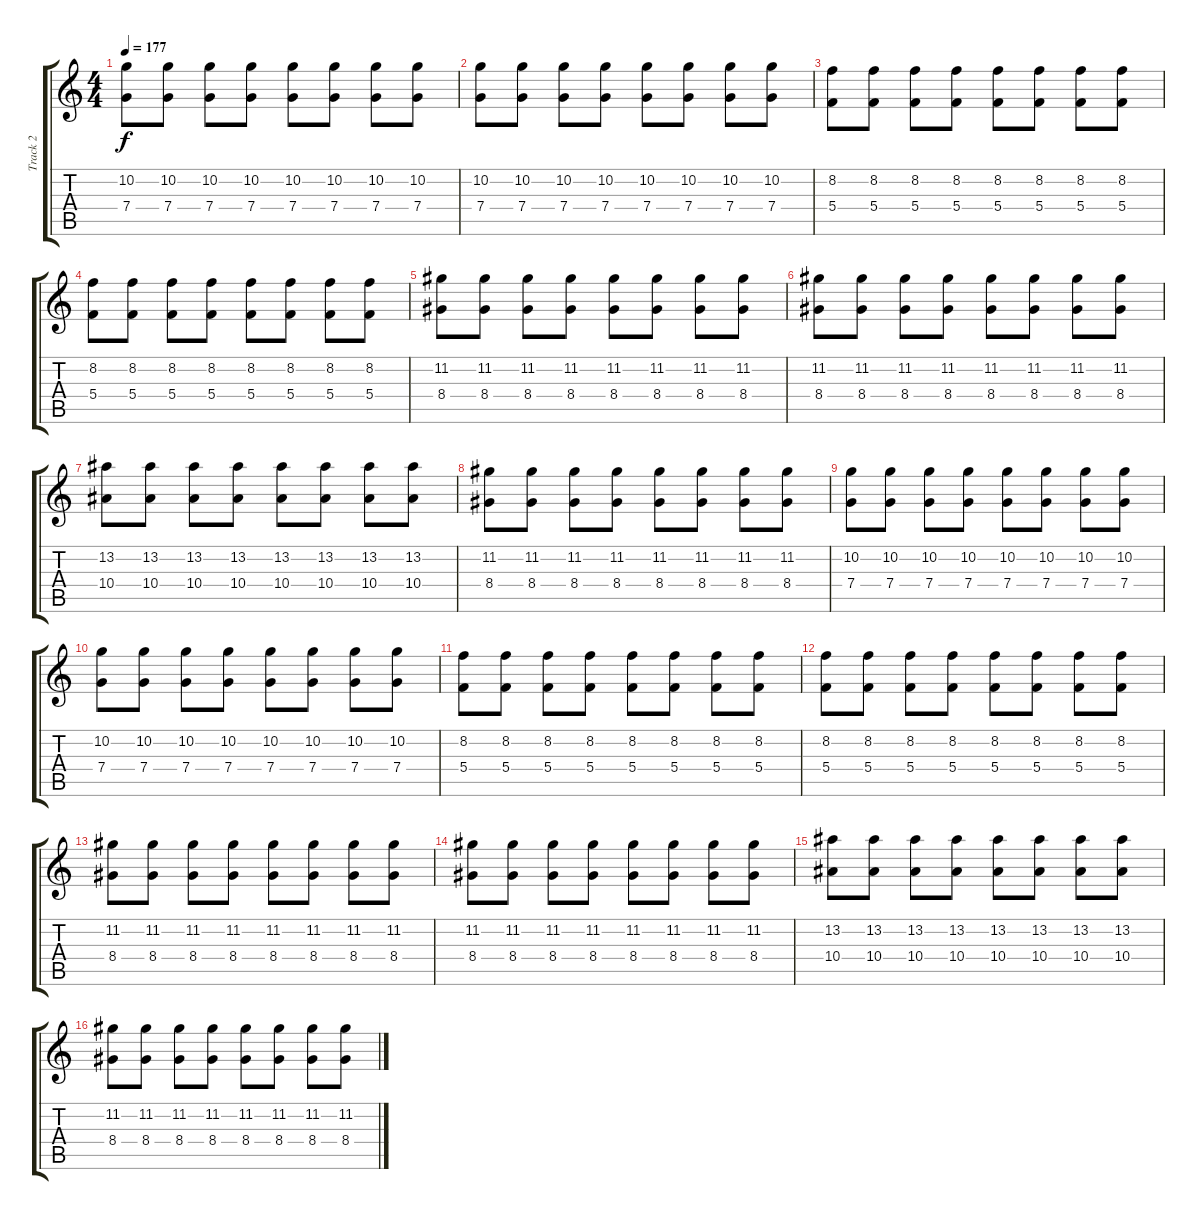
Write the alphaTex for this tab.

\track ("Track 2" "Track 2") {instrument distortionguitar}
\staff {score tabs}
\tuning (D4 A3 F3 C3 G2 C2) {hide}
\ts (4 4)
\tempo 177
\clef g2
\ks c
(10.2 7.4).8{dy f} (10.2 7.4).8 (10.2 7.4).8 (10.2 7.4).8 (10.2 7.4).8 (10.2 7.4).8 (10.2 7.4).8 (10.2 7.4).8 |
(10.2 7.4).8 (10.2 7.4).8 (10.2 7.4).8 (10.2 7.4).8 (10.2 7.4).8 (10.2 7.4).8 (10.2 7.4).8 (10.2 7.4).8 |
(8.2 5.4).8 (8.2 5.4).8 (8.2 5.4).8 (8.2 5.4).8 (8.2 5.4).8 (8.2 5.4).8 (8.2 5.4).8 (8.2 5.4).8 |
(8.2 5.4).8 (8.2 5.4).8 (8.2 5.4).8 (8.2 5.4).8 (8.2 5.4).8 (8.2 5.4).8 (8.2 5.4).8 (8.2 5.4).8 |
(11.2 8.4).8 (11.2 8.4).8 (11.2 8.4).8 (11.2 8.4).8 (11.2 8.4).8 (11.2 8.4).8 (11.2 8.4).8 (11.2 8.4).8 |
(11.2 8.4).8 (11.2 8.4).8 (11.2 8.4).8 (11.2 8.4).8 (11.2 8.4).8 (11.2 8.4).8 (11.2 8.4).8 (11.2 8.4).8 |
(13.2 10.4).8 (13.2 10.4).8 (13.2 10.4).8 (13.2 10.4).8 (13.2 10.4).8 (13.2 10.4).8 (13.2 10.4).8 (13.2 10.4).8 |
(11.2 8.4).8 (11.2 8.4).8 (11.2 8.4).8 (11.2 8.4).8 (11.2 8.4).8 (11.2 8.4).8 (11.2 8.4).8 (11.2 8.4).8 |
(10.2 7.4).8 (10.2 7.4).8 (10.2 7.4).8 (10.2 7.4).8 (10.2 7.4).8 (10.2 7.4).8 (10.2 7.4).8 (10.2 7.4).8 |
(10.2 7.4).8 (10.2 7.4).8 (10.2 7.4).8 (10.2 7.4).8 (10.2 7.4).8 (10.2 7.4).8 (10.2 7.4).8 (10.2 7.4).8 |
(8.2 5.4).8 (8.2 5.4).8 (8.2 5.4).8 (8.2 5.4).8 (8.2 5.4).8 (8.2 5.4).8 (8.2 5.4).8 (8.2 5.4).8 |
(8.2 5.4).8 (8.2 5.4).8 (8.2 5.4).8 (8.2 5.4).8 (8.2 5.4).8 (8.2 5.4).8 (8.2 5.4).8 (8.2 5.4).8 |
(11.2 8.4).8 (11.2 8.4).8 (11.2 8.4).8 (11.2 8.4).8 (11.2 8.4).8 (11.2 8.4).8 (11.2 8.4).8 (11.2 8.4).8 |
(11.2 8.4).8 (11.2 8.4).8 (11.2 8.4).8 (11.2 8.4).8 (11.2 8.4).8 (11.2 8.4).8 (11.2 8.4).8 (11.2 8.4).8 |
(13.2 10.4).8 (13.2 10.4).8 (13.2 10.4).8 (13.2 10.4).8 (13.2 10.4).8 (13.2 10.4).8 (13.2 10.4).8 (13.2 10.4).8 |
(11.2 8.4).8 (11.2 8.4).8 (11.2 8.4).8 (11.2 8.4).8 (11.2 8.4).8 (11.2 8.4).8 (11.2 8.4).8 (11.2 8.4).8
